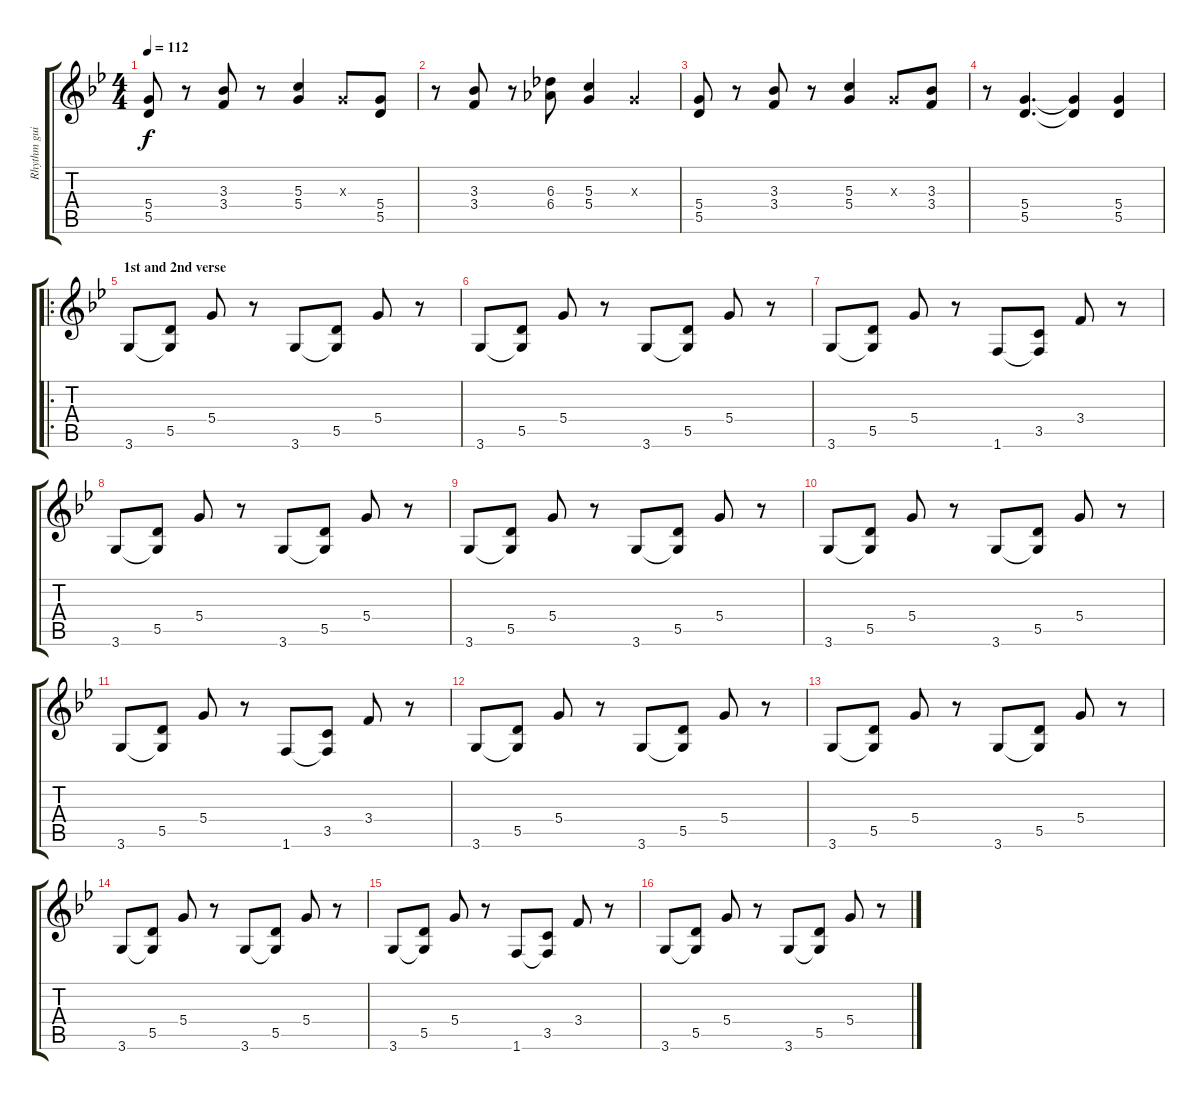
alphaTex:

\track ("Rhythm guitar" "Rhythm gui") {instrument distortionguitar}
\staff {score tabs}
\tuning (E4 B3 G3 D3 A2 E2) {hide}
\ts (4 4)
\tempo 112
\clef g2
\ks bb
(5.4 5.5).8{dy f} r.8 (3.3 3.4).8 r.8 (5.3 5.4).4 0.3{x}.8 (5.4 5.5).8 |
r.8 (3.3 3.4).8 r.8 (6.3 6.4).8 (5.3 5.4).4 0.3{x}.4 |
(5.4 5.5).8 r.8 (3.3 3.4).8 r.8 (5.3 5.4).4 0.3{x}.8 (3.3 3.4).8 |
r.8 (5.4 5.5).4{d} (5.4{t} 5.5{t}).4 (5.4 5.5).4 |
\ro
\section ("" "1st and 2nd verse")
3.6.8{balance 5} (5.5 3.6{t}).8 5.4.8 r.8 3.6.8 (5.5 3.6{t}).8 5.4.8 r.8 |
3.6.8 (5.5 3.6{t}).8 5.4.8 r.8 3.6.8 (5.5 3.6{t}).8 5.4.8 r.8 |
3.6.8 (5.5 3.6{t}).8 5.4.8 r.8 1.6.8 (3.5 1.6{t}).8 3.4.8 r.8 |
3.6.8 (5.5 3.6{t}).8 5.4.8 r.8 3.6.8 (5.5 3.6{t}).8 5.4.8 r.8 |
3.6.8 (5.5 3.6{t}).8 5.4.8 r.8 3.6.8 (5.5 3.6{t}).8 5.4.8 r.8 |
3.6.8 (5.5 3.6{t}).8 5.4.8 r.8 3.6.8 (5.5 3.6{t}).8 5.4.8 r.8 |
3.6.8 (5.5 3.6{t}).8 5.4.8 r.8 1.6.8 (3.5 1.6{t}).8 3.4.8 r.8 |
3.6.8 (5.5 3.6{t}).8 5.4.8 r.8 3.6.8 (5.5 3.6{t}).8 5.4.8 r.8 |
3.6.8 (5.5 3.6{t}).8 5.4.8 r.8 3.6.8 (5.5 3.6{t}).8 5.4.8 r.8 |
3.6.8 (5.5 3.6{t}).8 5.4.8 r.8 3.6.8 (5.5 3.6{t}).8 5.4.8 r.8 |
3.6.8 (5.5 3.6{t}).8 5.4.8 r.8 1.6.8 (3.5 1.6{t}).8 3.4.8 r.8 |
3.6.8 (5.5 3.6{t}).8 5.4.8 r.8 3.6.8 (5.5 3.6{t}).8 5.4.8 r.8
